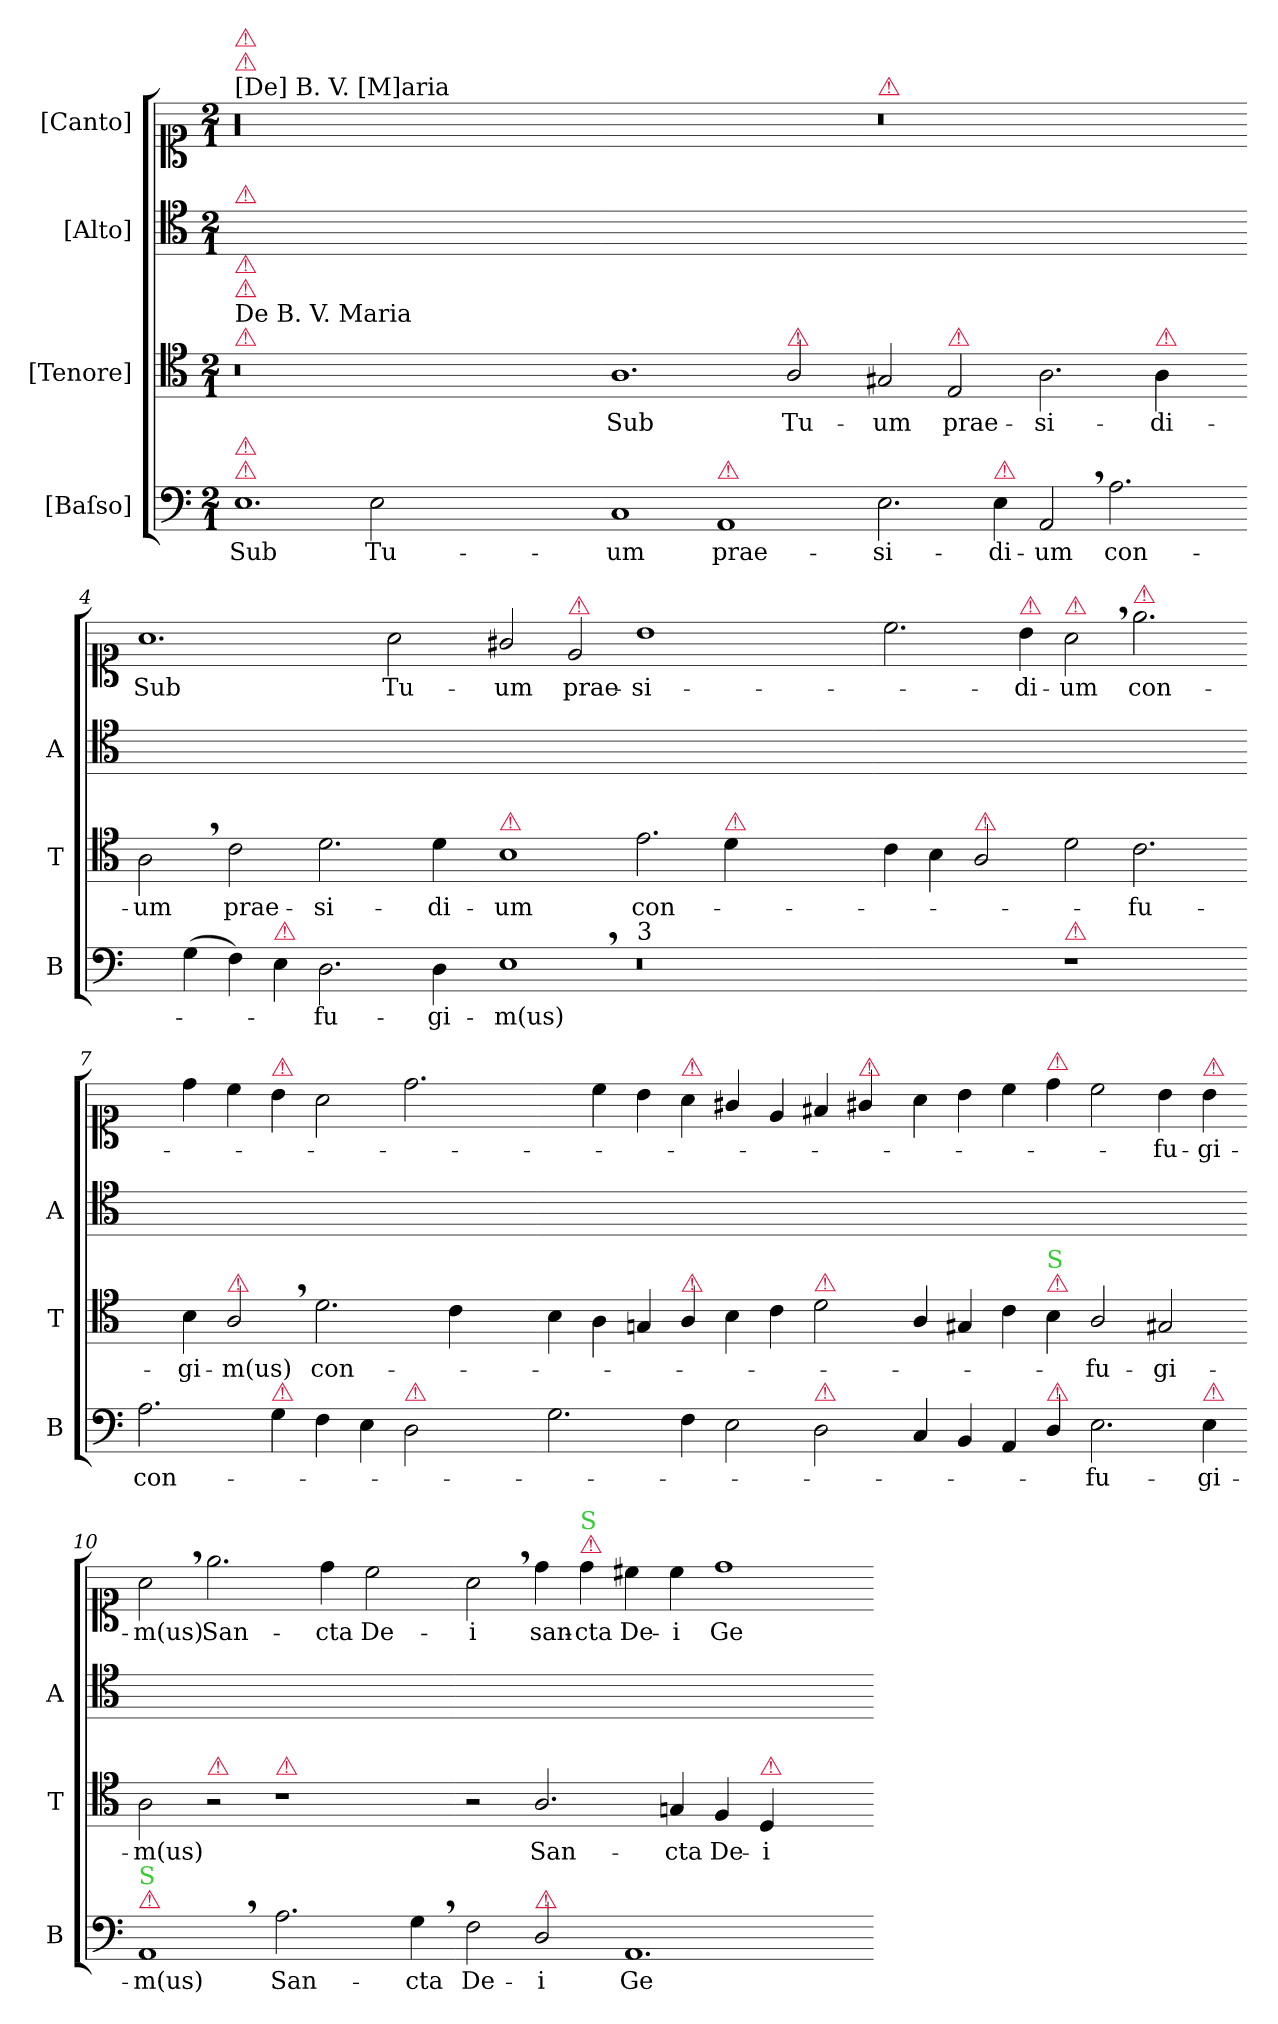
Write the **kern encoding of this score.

**kern	**text	**kern	**text	**kern	**kern	**text
*part4	*part4	*part3	*part3	*part2	*part1	*part1
*staff4	*staff4	*staff3	*staff3	*staff2	*staff1	*staff1
*I"[Baſso]	*	*I"[Tenore]	*	*I"[Alto]	*I"[Canto]	*
*I'B	*	*I'T	*	*I'A	*	*
*clefF4	*	*clefC4	*	*clefC4	*clefC1	*
*k[]	*	*k[]	*	*k[]	*k[]	*
*M2/1	*	*M2/1	*	*M2/1	*M2/1	*
=1	=1	=1	=1	=1	=1	=1
!	!	!	!	!	!LO:TX:a:t=[De] B. V. [M]aria	!
!	!	!	!	!	!LO:TX:a:color=crimson:t=⚠	!
!	!	!	!	!	!LO:TX:a:color=crimson:t=⚠	!
!	!	!	!	!LO:TX:a:color=crimson:t=⚠	!	!
!	!	!LO:TX:a:color=crimson:t=⚠	!	!	!	!
!	!	!LO:TX:a:t=De B. V. Maria	!	!	!	!
!	!	!LO:TX:a:color=crimson:t=⚠	!	!	!	!
!	!	!LO:TX:a:color=crimson:t=⚠	!	!	!	!
!LO:TX:a:color=crimson:t=⚠	!	!	!	!	!	!
!LO:TX:a:color=crimson:t=⚠	!	!	!	!	!	!
1.E\	Sub	0r	.	0ryy	00r	.
2E\	Tu-	.	.	.	.	.
0ryy	.	0ryy	.	0ryy	.	.
=2-	=2-	=2-	=2-	=2-	=2-	=2-
1C/	-um	1.A\	Sub	0ryy	0ryy	.
!LO:TX:a:color=crimson:t=⚠	!	!	!	!	!	!
1AA/	prae-	.	.	.	.	.
!	!	!LO:TX:a:color=crimson:t=⚠	!	!	!	!
.	.	2A/	Tu-	.	.	.
=3-	=3-	=3-	=3-	=3-	=3-	=3-
!	!	!	!	!	!LO:TX:a:color=crimson:t=⚠	!
2.E\	-si-	2G#X/	-um	0ryy	0r	.
!	!	!LO:TX:a:color=crimson:t=⚠	!	!	!	!
.	.	2E/	prae-	.	.	.
!LO:TX:a:color=crimson:t=⚠	!	!	!	!	!	!
4E\	-di-	.	.	.	.	.
2AA,/	-um	2.A\	-si-	.	.	.
2.A\	con-	.	.	.	.	.
!	!	!LO:TX:a:color=crimson:t=⚠	!	!	!	!
.	.	4A\	-di-	.	.	.
.	.	4ryy	.	4ryy	4ryy	.
=4-	=4-	=4-	=4-	=4-	=4-	=4-
4ryy	.	2A,\	-um	0ryy	1.a\	Sub
(4G\	.	.	.	.	.	.
!	!	!	!LO:LY:i	!	!	!
4F\)	.	2c\	prae-	.	.	.
!LO:TX:a:color=crimson:t=⚠	!	!	!	!	!	!
4E\	.	.	.	.	.	.
!	!	!	!LO:LY:i	!	!	!
2.D\	-fu-	2.d\	-si-	.	.	.
.	.	.	.	.	2a\	Tu-
!	!	!	!LO:LY:i	!	!	!
4D\	-gi-	4d\	-di-	.	.	.
=5-	=5-	=5-	=5-	=5-	=5-	=5-
!	!	!LO:TX:a:color=crimson:t=⚠	!	!	!	!
!	!	!	!LO:LY:i	!	!	!
1E,\	-m(us)	1B\	-um	0ryy	2g#X/	-um
!	!	!	!	!	!LO:TX:a:color=crimson:t=⚠	!
.	.	.	.	.	2e/	prae-
!LO:TX:a:t=3	!	!	!	!	!	!
0r	.	2.e\	con-	.	1b\	-si-
!	!	!LO:TX:a:color=crimson:t=⚠	!	!	!	!
.	.	4d\	.	.	.	.
.	.	1ryy	.	1ryy	1ryy	.
=6-	=6-	=6-	=6-	=6-	=6-	=6-
1ryy	.	4c\	.	0ryy	2.cc\	.
.	.	4B\	.	.	.	.
!	!	!LO:TX:a:color=crimson:t=⚠	!	!	!	!
.	.	2A/	.	.	.	.
!	!	!	!	!	!LO:TX:a:color=crimson:t=⚠	!
.	.	.	.	.	4b\	-di-
!	!	!	!	!	!LO:TX:a:color=crimson:t=⚠	!
!LO:TX:a:color=crimson:t=⚠	!	!	!	!	!	!
1r	.	2d\	.	.	2a,\	-um
!	!	!	!	!	!LO:TX:a:color=crimson:t=⚠	!
.	.	2.c\	-fu-	.	2.ee\	con-
4ryy	.	.	.	4ryy	.	.
=7-	=7-	=7-	=7-	=7-	=7-	=7-
2.A\	con-	4ryy	.	0ryy	4ryy	.
.	.	4B\	-gi-	.	4dd\	.
!	!	!LO:TX:a:color=crimson:t=⚠	!	!	!	!
.	.	2A,/	-m(us)	.	4cc\	.
!	!	!	!	!	!LO:TX:a:color=crimson:t=⚠	!
!LO:TX:a:color=crimson:t=⚠	!	!	!	!	!	!
4G\	.	.	.	.	4b\	.
4F\	.	2.d\	con-	.	2a\	.
4E\	.	.	.	.	.	.
!LO:TX:a:color=crimson:t=⚠	!	!	!	!	!	!
2D\	.	.	.	.	2.dd\	.
.	.	4c\	.	.	.	.
4ryy	.	4ryy	.	4ryy	.	.
=8-	=8-	=8-	=8-	=8-	=8-	=8-
2.G\	.	4B\	.	0ryy	4ryy	.
.	.	4A\	.	.	4cc\	.
.	.	4Gn/	.	.	4b\	.
!	!	!	!	!	!LO:TX:a:color=crimson:t=⚠	!
!	!	!LO:TX:a:color=crimson:t=⚠	!	!	!	!
4F\	.	4A/	.	.	4a\	.
2E\	.	4B\	.	.	4g#X/	.
.	.	4c\	.	.	4e/	.
!	!	!LO:TX:a:color=crimson:t=⚠	!	!	!	!
!LO:TX:a:color=crimson:t=⚠	!	!	!	!	!	!
2D\	.	2d\	.	.	4f#X/	.
!	!	!	!	!	!LO:TX:a:color=crimson:t=⚠	!
.	.	.	.	.	4g#X/	.
=9-	=9-	=9-	=9-	=9-	=9-	=9-
4C/	.	4A/	.	0ryy	4a\	.
4BB/	.	4G#X/	.	.	4b\	.
4AA/	.	4c\	.	.	4cc\	.
!	!	!	!	!	!LO:TX:a:color=crimson:t=⚠	!
!	!	!LO:TX:a:color=crimson:t=⚠	!	!	!	!
!	!	!LO:TX:a:color=limegreen:t=S	!	!	!	!
!LO:TX:a:color=crimson:t=⚠	!	!	!	!	!	!
4D/	.	4B\	.	.	4dd\	.
2.E\	-fu-	2A/	-fu-	.	2cc\	.
.	.	2G#X/	-gi-	.	4b\	-fu-
!	!	!	!	!	!LO:TX:a:color=crimson:t=⚠	!
!LO:TX:a:color=crimson:t=⚠	!	!	!	!	!	!
4E\	-gi-	.	.	.	4b\	-gi-
=10-	=10-	=10-	=10-	=10-	=10-	=10-
!LO:TX:a:color=crimson:t=⚠	!	!	!	!	!	!
!LO:TX:a:color=limegreen:t=S	!	!	!	!	!	!
1AA,/	-m(us)	2A\	-m(us)	0ryy	2a,\	-m(us)
!	!	!LO:TX:a:color=crimson:t=⚠	!	!	!	!
.	.	2r	.	.	2.ee\	San-
!	!	!LO:TX:a:color=crimson:t=⚠	!	!	!	!
2.A\	San-	1r	.	.	.	.
.	.	.	.	.	4dd\	-cta
.	.	.	.	.	2cc\	De-
4G,\	-cta	.	.	.	.	.
=11-	=11-	=11-	=11-	=11-	=11-	=11-
2F\	De-	2r	.	0ryy	2a,\	-i
!LO:TX:a:color=crimson:t=⚠	!	!	!	!	!	!
2D/	-i	2.A/	San-	.	4dd\	san-
!	!	!	!	!	!LO:TX:a:color=crimson:t=⚠	!
!	!	!	!	!	!LO:TX:a:color=limegreen:t=S	!
.	.	.	.	.	4dd\	-cta
1.AA/	Ge-	.	.	.	4cc#X\	De-
.	.	4Gn/	-cta	.	4cc#\	-i
.	.	4F/	De-	.	1dd\	Ge-
!	!	!LO:TX:a:color=crimson:t=⚠	!	!	!	!
.	.	4D/	-i	.	.	.
.	.	2ryy	.	2ryy	.	.
=-	=-	=-	=-	=-	=-	=-
*-	*-	*-	*-	*-	*-	*-
